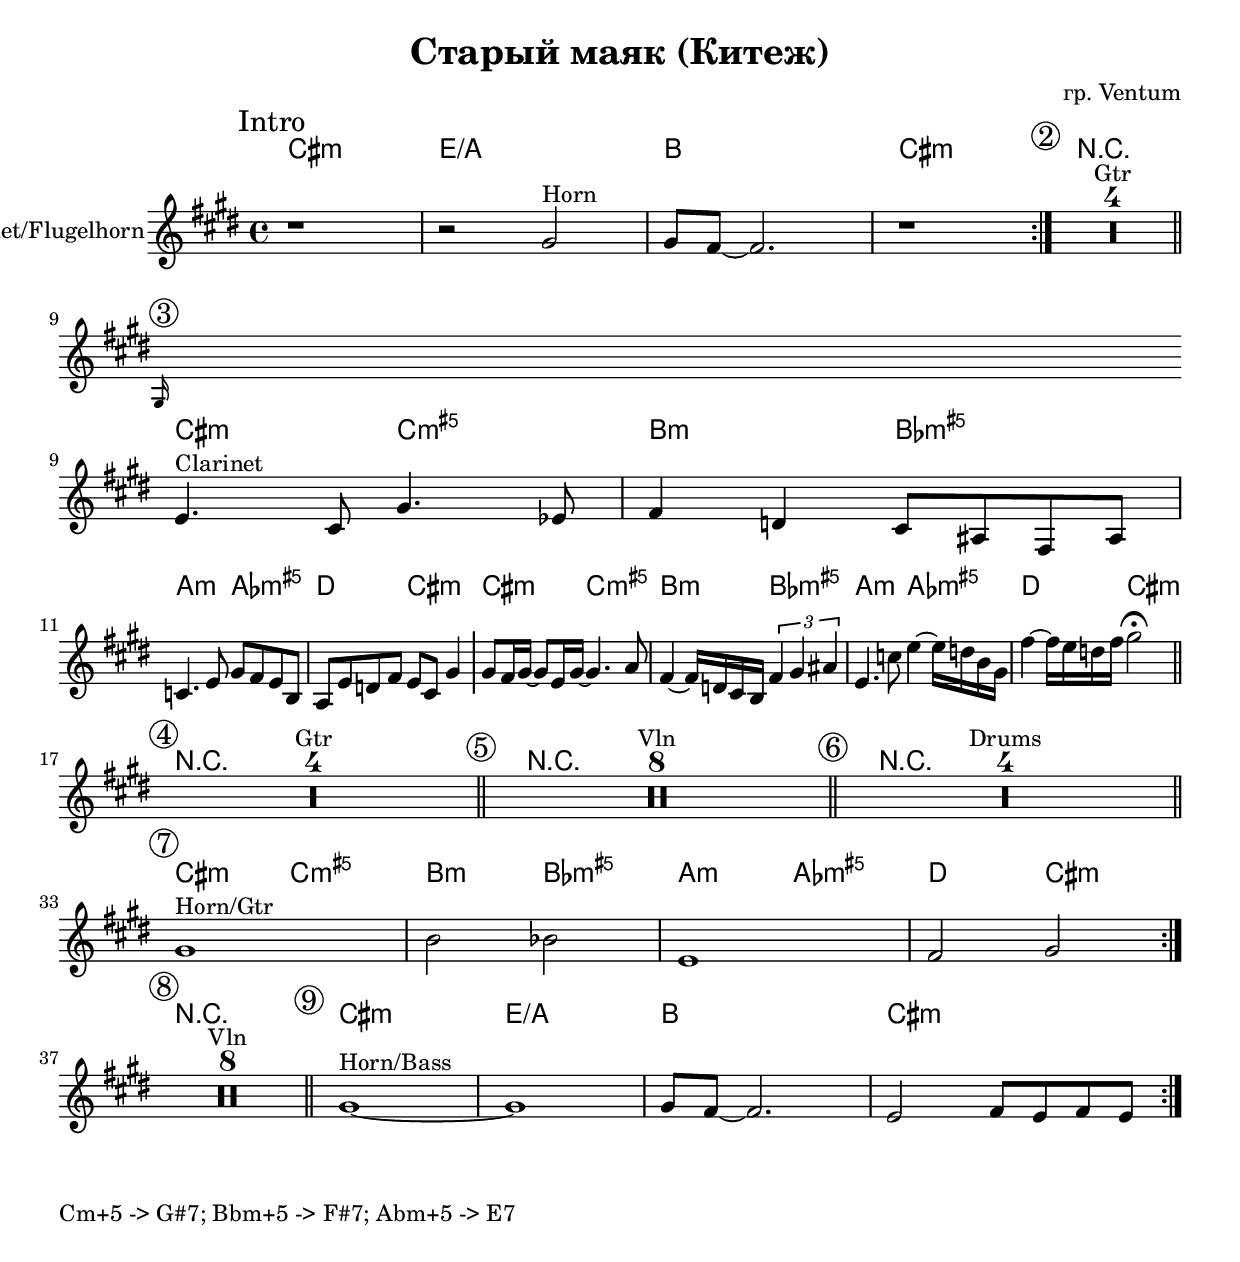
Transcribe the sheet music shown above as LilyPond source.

\version "2.18.2"

\header {
	title = "Старый маяк (Китеж)"
	composer = "гр. Ventum"
}

longBar = #(define-music-function (parser location ) ( ) #{ \once \override Staff.BarLine.bar-extent = #'(-3 . 3) #})

HrmA = \chordmode {b1:m %{g/d%} d/g a b:m}
HrmB = \chordmode {b2:m bes:m5+ | a:m as:m5+ | g:m ges:m5+ | c b:m |}


PIx = {
	\tag #'Harmony {
		\HrmA \HrmA 
	}
	\tag #'Voice {
		\mark \markup{\circle 1}
		%{
			\relative c'{
				e8 e dis16 cis gis8  e'8 e dis16 cis gis8 |  
				b16 d e8 cis a a' cis fis4~ | fis8 fis dis e cis dis b4 |
			}
		%}
		e'1 cis'1 b1 gis1 \longBar 
		e'2. e'16 fis' b'8 gis'2 a' fis'1 gis'1 \bar "||"
	}
}

PI = {
	\tag #'Harmony {
		\HrmA 
	}
	\tag #'Voice {
		\mark "Intro"
		\repeat volta 3{
			\relative c''{r1 | r2 gis2^"Horn" | gis8 fis~fis2. | r1 |}
		}
	}
}

PII = {
	\tag #'Harmony { R1*4 }
	\tag #'Voice {
		\mark \markup{\circle 2}
		R1*4^"Gtr"
		\bar "||"
	}
}

PIII = {
	\tag #'Harmony {
		\HrmB \HrmB
	}
	\tag #'Voice {
		\mark \markup{\circle 3}
		\relative c'{\grace gis16 e'4.^"Clarinet" cis8 gis'4. es8 | }
		\relative c'{fis4 d cis8 ais fis ais | c4. e8 gis8 fis e b | a8 e' d fis e8 cis gis'4 }
		\longBar
		% \relative c''{gis4. fis8 gis4. es8 | d8 fis a b des4. bes8 | c4. e8 ~ e8 d b gis | }
		\relative c''{
			% gis4. fis8 gis4. es8 | 
			gis8 fis16 gis16~gis8 e16 gis16~gis4. a8 | 
			% fis8 a4 b8 e8 cis g16 bes g8 | 
			fis4~fis16 d cis b     \tuplet 3/2 {fis'4 gis ais} |
			% c4. e8 ~ e4 d8 b  | 
			e4. c'8 e4~e16 d b gis   fis'4~fis16 e d fis gis2 \fermata 
		}
		% \relative c''{ fis8 e d e gis2 \fermata |  }
		\bar "||"
	}
}

PIV = {
	\tag #'Harmony { R1*4 }
	\tag #'Voice {
		\mark \markup{\circle 4}
		R1*4^"Gtr"
		\bar "||"
	}
}

PV = {
	\tag #'Harmony { R1*8 }
	\tag #'Voice {
		\mark \markup{\circle 5}
		R1*8^"Vln"
		\bar "||"
	}
}

PVI = {
	\tag #'Harmony { R1*4 }
	\tag #'Voice {
		\mark \markup{\circle 6}
		R1*4^"Drums"
		\bar "||"
	}
}

PVII = {
	\tag #'Harmony {
		\HrmB
	}
	\tag #'Voice {
		\mark \markup{\circle 7}
		\repeat volta 2{
			\relative c''{gis1^"Horn/Gtr" | b2 bes | e,1 | fis2 gis | }
		}
	}
}

PVIII = {
	\tag #'Harmony { R1*8 }
	\tag #'Voice {
		\mark \markup{\circle 8}
		R1*8^"Vln"
		\bar "||"
	}
}

PIX = {
	\tag #'Harmony {
		\HrmA
	}
	\tag #'Voice {
		\mark \markup{\circle 9}
		\repeat volta 2{
			\relative c''{gis1^"Horn/Bass" ~| gis1 | gis8 fis8~ fis2. | e2 fis8 e  fis e | }
		}
	}
}


Music = {
	\PI
	\PII
	\break
	\PIII
	\break
	\PIV
	\PV
	\PVI
	\break
	\PVII
	\break
	\PVIII
	\PIX
}

<<
	\new ChordNames{\transpose bes c{
		\keepWithTag #'Harmony \Music
	}}
	\new Staff{
		\clef treble 
		\time 4/4
		\key cis \minor
		\set Staff.instrumentName = "Clarinet/Flugelhorn"
		\compressFullBarRests
		\keepWithTag #'Voice \Music
	}
>>


\markup{
	\column{
		\line{"Cm+5 -> G#7; Bbm+5 -> F#7; Abm+5 -> E7"}
	}
}
